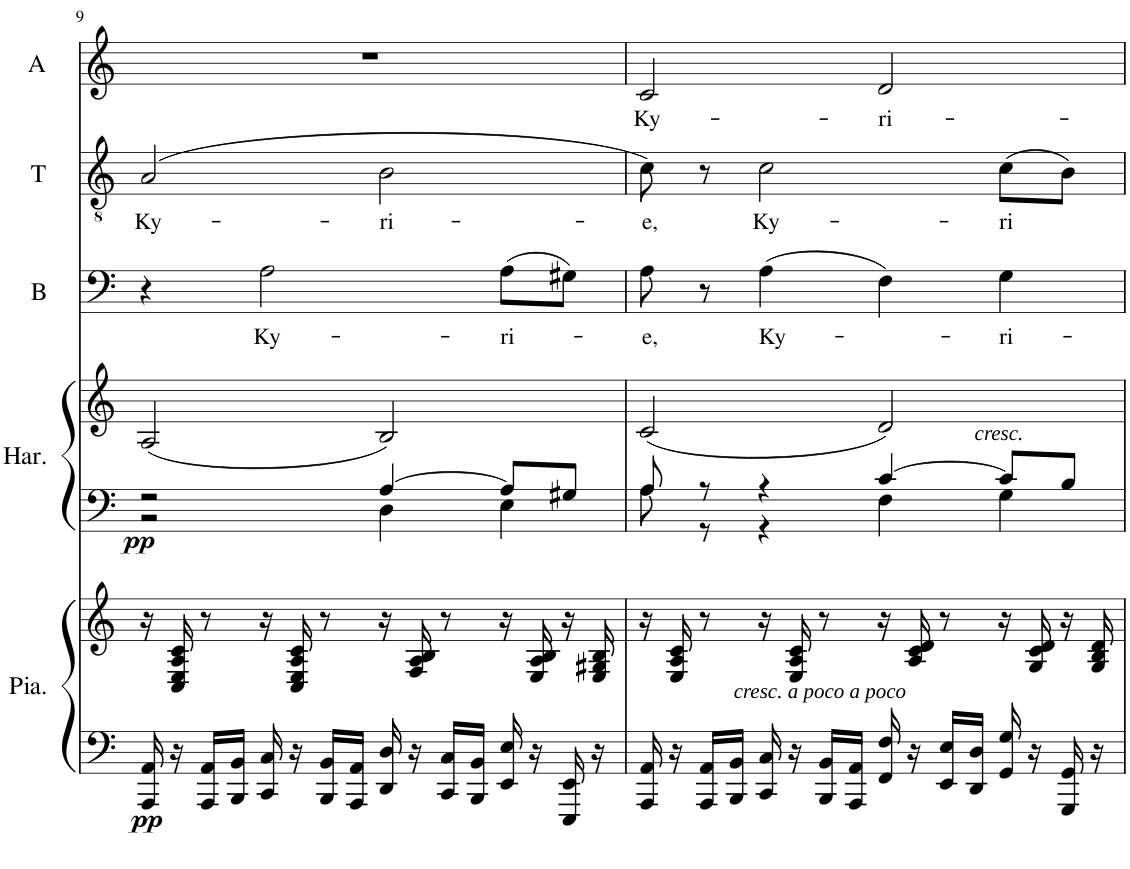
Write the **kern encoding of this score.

**kern	**kern	**dynam	**kern	**kern	**dynam	**kern	**text	**kern	**text	**kern	**text
*part5	*part5	*part5	*part4	*part4	*part4	*part3	*part3	*part2	*part2	*part1	*part1
*staff7	*staff6	*staff6/7	*staff5	*staff4	*staff4/5	*staff3	*staff3	*staff2	*staff2	*staff1	*staff1
*I"Piano	*	*	*I"Harmonium	*	*	*I"B	*	*I"T	*	*I"A	*
*I'Pia.	*	*	*I'Har.	*	*	*I'B	*	*I'T	*	*I'A	*
!!LO:PB:g=z
*clefF4	*clefG2	*	*clefF4	*clefG2	*	*clefF4	*	*clefGv2	*	*clefG2	*
*k[]	*k[]	*	*k[]	*k[]	*	*k[]	*	*k[]	*	*k[]	*
*M4/4	*M4/4	*	*M4/4	*M4/4	*	*M4/4	*	*M4/4	*	*M4/4	*
=9	=9	=9	=9	=9	=9	=9	=9	=9	=9	=9	=9
!LO:N:n=1:head=solid	!	!	!	!	!	!	!	!	!	!	!
!LO:N:n=2:head=solid	!	!LO:DY:b=2	!	!	!LO:DY:b=2	!	!	!	!LO:LY:b	!	!
*	*	*	*^	*	*	*	*	*	*	*	*
16AAA/ 16AA/	16r	pp	2r	2r	(2A/	pp	4r	.	(2A/	Ky-	1r	.
!	!LO:N:n=1:head=solid	!	!	!	!	!	!	!	!	!	!	!
!	!LO:N:n=2:head=solid	!	!	!	!	!	!	!	!	!	!	!
!	!LO:N:n=3:head=solid	!	!	!	!	!	!	!	!	!	!	!
!	!LO:N:n=4:head=solid	!	!	!	!	!	!	!	!	!	!	!
16r	16C/ 16E/ 16A/ 16c/	.	.	.	.	.	.	.	.	.	.	.
!LO:N:n=1:head=solid	!	!	!	!	!	!	!	!	!	!	!	!
!LO:N:n=2:head=solid	!	!	!	!	!	!	!	!	!	!	!	!
16AAA/ 16AA/LL	8r	.	.	.	.	.	.	.	.	.	.	.
!LO:N:n=1:head=solid	!	!	!	!	!	!	!	!	!	!	!	!
!LO:N:n=2:head=solid	!	!	!	!	!	!	!	!	!	!	!	!
16BBB/ 16BB/JJ	.	.	.	.	.	.	.	.	.	.	.	.
!LO:N:n=1:head=solid	!	!	!	!	!	!	!	!	!	!	!	!
!LO:N:n=2:head=solid	!	!	!	!	!	!	!	!LO:LY:b	!	!	!	!
16CC/ 16C/	16r	.	.	.	.	.	2A\	Ky-	.	.	.	.
!	!LO:N:n=1:head=solid	!	!	!	!	!	!	!	!	!	!	!
!	!LO:N:n=2:head=solid	!	!	!	!	!	!	!	!	!	!	!
!	!LO:N:n=3:head=solid	!	!	!	!	!	!	!	!	!	!	!
!	!LO:N:n=4:head=solid	!	!	!	!	!	!	!	!	!	!	!
16r	16C/ 16E/ 16A/ 16c/	.	.	.	.	.	.	.	.	.	.	.
!LO:N:n=1:head=solid	!	!	!	!	!	!	!	!	!	!	!	!
!LO:N:n=2:head=solid	!	!	!	!	!	!	!	!	!	!	!	!
16BBB/ 16BB/LL	8r	.	.	.	.	.	.	.	.	.	.	.
!LO:N:n=1:head=solid	!	!	!	!	!	!	!	!	!	!	!	!
!LO:N:n=2:head=solid	!	!	!	!	!	!	!	!	!	!	!	!
16AAA/ 16AA/JJ	.	.	.	.	.	.	.	.	.	.	.	.
!LO:N:n=1:head=solid	!	!	!	!	!	!	!	!	!	!	!	!
!LO:N:n=2:head=solid	!	!	!	!	!	!	!	!	!	!LO:LY:b	!	!
16DD/ 16D/	16r	.	[4A/	4D\	2B/)	.	.	.	2B\	-ri-	.	.
!	!LO:N:n=1:head=solid	!	!	!	!	!	!	!	!	!	!	!
!	!LO:N:n=2:head=solid	!	!	!	!	!	!	!	!	!	!	!
!	!LO:N:n=3:head=solid	!	!	!	!	!	!	!	!	!	!	!
16r	16F/ 16A/ 16B/	.	.	.	.	.	.	.	.	.	.	.
!LO:N:n=1:head=solid	!	!	!	!	!	!	!	!	!	!	!	!
!LO:N:n=2:head=solid	!	!	!	!	!	!	!	!	!	!	!	!
16CC/ 16C/LL	8r	.	.	.	.	.	.	.	.	.	.	.
!LO:N:n=1:head=solid	!	!	!	!	!	!	!	!	!	!	!	!
!LO:N:n=2:head=solid	!	!	!	!	!	!	!	!	!	!	!	!
16BBB/ 16BB/JJ	.	.	.	.	.	.	.	.	.	.	.	.
!LO:N:n=1:head=solid	!	!	!	!	!	!	!	!	!	!	!	!
!LO:N:n=2:head=solid	!	!	!	!	!	!	!	!LO:LY:b	!	!	!	!
16EE/ 16E/	16r	.	8A/L]	4E\	.	.	(8A\L	-ri-	.	.	.	.
!	!LO:N:n=1:head=solid	!	!	!	!	!	!	!	!	!	!	!
!	!LO:N:n=2:head=solid	!	!	!	!	!	!	!	!	!	!	!
!	!LO:N:n=3:head=solid	!	!	!	!	!	!	!	!	!	!	!
16r	16E/ 16A/ 16B/	.	.	.	.	.	.	.	.	.	.	.
!LO:N:n=1:head=solid	!	!	!	!	!	!	!	!	!	!	!	!
!LO:N:n=2:head=solid	!	!	!	!	!	!	!	!	!	!	!	!
16EEE/ 16EE/	16r	.	8G#X/J	.	.	.	8G#X\J)	.	.	.	.	.
!	!LO:N:n=1:head=solid	!	!	!	!	!	!	!	!	!	!	!
!	!LO:N:n=2:head=solid	!	!	!	!	!	!	!	!	!	!	!
!	!LO:N:n=3:head=solid	!	!	!	!	!	!	!	!	!	!	!
16r	16E/ 16G#X/ 16B/	.	.	.	.	.	.	.	.	.	.	.
=10	=10	=10	=10	=10	=10	=10	=10	=10	=10	=10	=10	=10
!LO:N:n=1:head=solid	!	!	!	!	!	!	!	!	!	!	!	!
!LO:N:n=2:head=solid	!	!	!	!	!	!	!	!LO:LY:b	!	!LO:LY:b	!	!LO:LY:b
*	*	*	*	*	*^	*	*	*	*	*	*	*
16AAA/ 16AA/	16r	.	8A/	8A\	(2c/	2.ryy	.	8A\	-e,	8c\)	-e,	2c/	Ky-
!	!LO:N:n=1:head=solid	!	!	!	!	!	!	!	!	!	!	!	!
!	!LO:N:n=2:head=solid	!	!	!	!	!	!	!	!	!	!	!	!
!	!LO:N:n=3:head=solid	!	!	!	!	!	!	!	!	!	!	!	!
16r	16E/ 16A/ 16c/	.	.	.	.	.	.	.	.	.	.	.	.
!LO:N:n=1:head=solid	!	!	!	!	!	!	!	!	!	!	!	!	!
!LO:N:n=2:head=solid	!	!	!	!	!	!	!	!	!	!	!	!	!
16AAA/ 16AA/LL	8r	.	8r	8r	.	.	.	8r	.	8r	.	.	.
!LO:N:n=1:head=solid	!	!	!	!	!	!	!	!	!	!	!	!	!
!LO:N:n=2:head=solid	!	!	!	!	!	!	!	!	!	!	!	!	!
16BBB/ 16BB/JJ	.	.	.	.	.	.	.	.	.	.	.	.	.
!LO:N:n=1:head=solid	!	!	!	!	!	!	!	!	!	!	!	!	!
!LO:N:n=2:head=solid	!	!	!	!	!	!	!	!	!LO:LY:b	!	!LO:LY:b	!	!
16CC/ 16C/	16r	.	4r	4r	.	.	.	(4A\	Ky-	2c\	Ky-	.	.
!	!LO:N:n=1:head=solid	!	!	!	!	!	!	!	!	!	!	!	!
!	!LO:N:n=2:head=solid	!	!	!	!	!	!	!	!	!	!	!	!
!	!LO:N:n=3:head=solid	!	!	!	!	!	!	!	!	!	!	!	!
16r	16E/ 16A/ 16c/	.	.	.	.	.	.	.	.	.	.	.	.
!LO:N:n=1:head=solid	!	!	!	!	!	!	!	!	!	!	!	!	!
!LO:N:n=2:head=solid	!	!LO:DY:b	!	!	!	!	!	!	!	!	!	!	!
16BBB/ 16BB/LL	8r	other-dynamics	.	.	.	.	.	.	.	.	.	.	.
!LO:N:n=1:head=solid	!	!	!	!	!	!	!	!	!	!	!	!	!
!LO:N:n=2:head=solid	!	!	!	!	!	!	!	!	!	!	!	!	!
16AAA/ 16AA/JJ	.	.	.	.	.	.	.	.	.	.	.	.	.
!LO:N:n=1:head=solid	!	!	!	!	!	!	!	!	!	!	!	!	!
!LO:N:n=2:head=solid	!	!	!	!	!	!	!	!	!	!	!	!	!LO:LY:b
16FF/ 16F/	16r	.	[4c/	4F\	2d/)	.	.	4F\)	.	.	.	2d/	-ri-
!	!LO:N:n=1:head=solid	!	!	!	!	!	!	!	!	!	!	!	!
!	!LO:N:n=2:head=solid	!	!	!	!	!	!	!	!	!	!	!	!
!	!LO:N:n=3:head=solid	!	!	!	!	!	!	!	!	!	!	!	!
16r	16A/ 16c/ 16d/	.	.	.	.	.	.	.	.	.	.	.	.
!LO:N:n=1:head=solid	!	!	!	!	!	!	!	!	!	!	!	!	!
!LO:N:n=2:head=solid	!	!	!	!	!	!	!	!	!	!	!	!	!
16EE/ 16E/LL	8r	.	.	.	.	.	.	.	.	.	.	.	.
!LO:N:n=1:head=solid	!	!	!	!	!	!	!	!	!	!	!	!	!
!LO:N:n=2:head=solid	!	!	!	!	!	!	!	!	!	!	!	!	!
16DD/ 16D/JJ	.	.	.	.	.	.	.	.	.	.	.	.	.
!LO:N:n=1:head=solid	!	!	!	!	!	!	!	!	!	!	!	!	!
!LO:N:n=2:head=solid	!	!	!	!	!	!	!LO:DY:b	!	!LO:LY:b	!	!LO:LY:b	!	!
16GG/ 16G/	16r	.	8c/L]	4G\	.	4ryy	other-dynamics	4G\	-ri-	(8c\L	-ri	.	.
!	!LO:N:n=1:head=solid	!	!	!	!	!	!	!	!	!	!	!	!
!	!LO:N:n=2:head=solid	!	!	!	!	!	!	!	!	!	!	!	!
!	!LO:N:n=3:head=solid	!	!	!	!	!	!	!	!	!	!	!	!
16r	16G/ 16c/ 16d/	.	.	.	.	.	.	.	.	.	.	.	.
!LO:N:n=1:head=solid	!	!	!	!	!	!	!	!	!	!	!	!	!
!LO:N:n=2:head=solid	!	!	!	!	!	!	!	!	!	!	!	!	!
16GGG/ 16GG/	16r	.	8B/J	.	.	.	.	.	.	8B\J)	.	.	.
!	!LO:N:n=1:head=solid	!	!	!	!	!	!	!	!	!	!	!	!
!	!LO:N:n=2:head=solid	!	!	!	!	!	!	!	!	!	!	!	!
!	!LO:N:n=3:head=solid	!	!	!	!	!	!	!	!	!	!	!	!
16r	16G/ 16B/ 16d/	.	.	.	.	.	.	.	.	.	.	.	.
*	*	*	*v	*v	*	*	*	*	*	*	*	*	*
*	*	*	*	*v	*v	*	*	*	*	*	*	*
=	=	=	=	=	=	=	=	=	=	=	=
*-	*-	*-	*-	*-	*-	*-	*-	*-	*-	*-	*-
